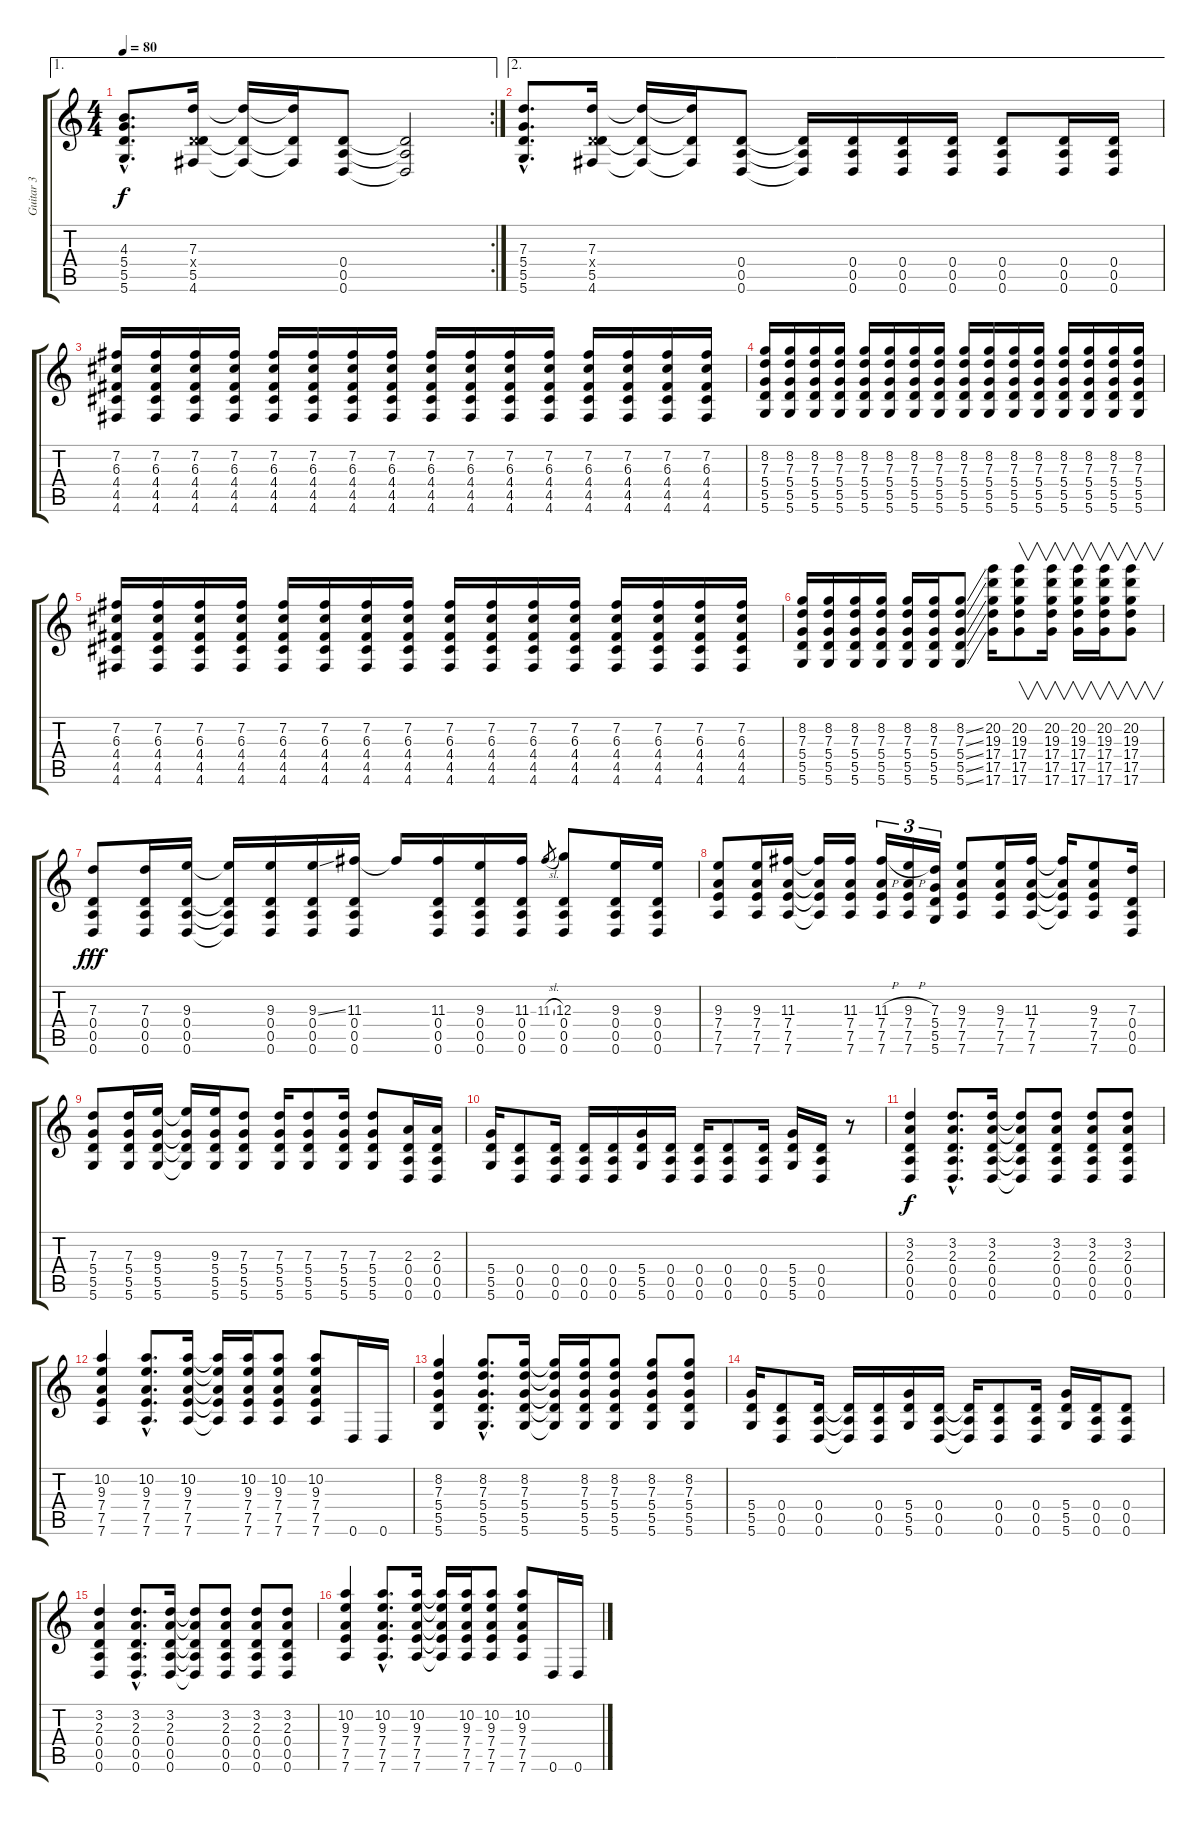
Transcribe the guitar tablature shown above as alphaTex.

\track ("Guitar 3" "Guitar 3") {instrument distortionguitar}
\staff {score tabs}
\tuning (E4 B3 G3 D3 A2 D2) {hide}
\ae 1
\rc 2
\ts (4 4)
\tempo 80
\clef g2
\ks c
(4.3{hac} 5.4{hac} 5.5{hac} 5.6{hac}).8{d dy f} (7.3 0.4{x} 5.5 4.6).16 (7.3{t} 5.5{t} 4.6{t}).16 (7.3{t} 5.5{t} 4.6{t}).16 (0.4 0.5 0.6).8 (0.4{t} 0.5{t} 0.6{t}).2 |
\ae 2
(7.3{hac} 5.4{hac} 5.5{hac} 5.6{hac}).8{d} (7.3 0.4{x} 5.5 4.6).16 (7.3{t} 5.5{t} 4.6{t}).16 (7.3{t} 5.5{t} 4.6{t}).16 (0.4 0.5 0.6).8 (0.4{t} 0.5{t} 0.6{t}).16 (0.4 0.5 0.6).16 (0.4 0.5 0.6).16 (0.4 0.5 0.6).16 (0.4 0.5 0.6).8 (0.4 0.5 0.6).16 (0.4 0.5 0.6).16 |
(7.2 6.3 4.4 4.5 4.6).16 (7.2 6.3 4.4 4.5 4.6).16 (7.2 6.3 4.4 4.5 4.6).16 (7.2 6.3 4.4 4.5 4.6).16 (7.2 6.3 4.4 4.5 4.6).16 (7.2 6.3 4.4 4.5 4.6).16 (7.2 6.3 4.4 4.5 4.6).16 (7.2 6.3 4.4 4.5 4.6).16 (7.2 6.3 4.4 4.5 4.6).16 (7.2 6.3 4.4 4.5 4.6).16 (7.2 6.3 4.4 4.5 4.6).16 (7.2 6.3 4.4 4.5 4.6).16 (7.2 6.3 4.4 4.5 4.6).16 (7.2 6.3 4.4 4.5 4.6).16 (7.2 6.3 4.4 4.5 4.6).16 (7.2 6.3 4.4 4.5 4.6).16 |
(8.2 7.3 5.4 5.5 5.6).16 (8.2 7.3 5.4 5.5 5.6).16 (8.2 7.3 5.4 5.5 5.6).16 (8.2 7.3 5.4 5.5 5.6).16 (8.2 7.3 5.4 5.5 5.6).16 (8.2 7.3 5.4 5.5 5.6).16 (8.2 7.3 5.4 5.5 5.6).16 (8.2 7.3 5.4 5.5 5.6).16 (8.2 7.3 5.4 5.5 5.6).16 (8.2 7.3 5.4 5.5 5.6).16 (8.2 7.3 5.4 5.5 5.6).16 (8.2 7.3 5.4 5.5 5.6).16 (8.2 7.3 5.4 5.5 5.6).16 (8.2 7.3 5.4 5.5 5.6).16 (8.2 7.3 5.4 5.5 5.6).16 (8.2 7.3 5.4 5.5 5.6).16 |
(7.2 6.3 4.4 4.5 4.6).16 (7.2 6.3 4.4 4.5 4.6).16 (7.2 6.3 4.4 4.5 4.6).16 (7.2 6.3 4.4 4.5 4.6).16 (7.2 6.3 4.4 4.5 4.6).16 (7.2 6.3 4.4 4.5 4.6).16 (7.2 6.3 4.4 4.5 4.6).16 (7.2 6.3 4.4 4.5 4.6).16 (7.2 6.3 4.4 4.5 4.6).16 (7.2 6.3 4.4 4.5 4.6).16 (7.2 6.3 4.4 4.5 4.6).16 (7.2 6.3 4.4 4.5 4.6).16 (7.2 6.3 4.4 4.5 4.6).16 (7.2 6.3 4.4 4.5 4.6).16 (7.2 6.3 4.4 4.5 4.6).16 (7.2 6.3 4.4 4.5 4.6).16 |
(8.2 7.3 5.4 5.5 5.6).16 (8.2 7.3 5.4 5.5 5.6).16 (8.2 7.3 5.4 5.5 5.6).16 (8.2 7.3 5.4 5.5 5.6).16 (8.2 7.3 5.4 5.5 5.6).16 (8.2 7.3 5.4 5.5 5.6).16 (8.2{ss} 7.3{ss} 5.4{ss} 5.5{ss} 5.6{ss}).8 (20.2 19.3 17.4 17.5 17.6).16 (20.2 19.3 17.4 17.5 17.6).8{v} (20.2 19.3 17.4 17.5 17.6).16{v} (20.2 19.3 17.4 17.5 17.6).16{v} (20.2 19.3 17.4 17.5 17.6).16{v} (20.2 19.3 17.4 17.5 17.6).8{v} |
(7.3 0.4 0.5 0.6).8{dy fff} (7.3 0.4 0.5 0.6).16 (9.3 0.4 0.5 0.6).16 (9.3{t} 0.4{t} 0.5{t} 0.6{t}).16 (9.3 0.4 0.5 0.6).16 (9.3{ss} 0.4 0.5 0.6).16 (11.3 0.4 0.5 0.6).16 11.3{t}.16 (11.3 0.4 0.5 0.6).16 (9.3 0.4 0.5 0.6).16 (11.3 0.4 0.5 0.6).16 11.3{sl}.8{gr} (12.3 0.4 0.5 0.6).8 (9.3 0.4 0.5 0.6).16 (9.3 0.4 0.5 0.6).16 |
(9.3 7.4 7.5 7.6).8 (9.3 7.4 7.5 7.6).16 (11.3 7.4 7.5 7.6).16 (11.3{t} 7.4{t} 7.5{t} 7.6{t}).16 (11.3 7.4 7.5 7.6).16 (11.3{h} 7.4 7.5 7.6).16{tu (3 2)} (9.3{h} 7.4 7.5 7.6).16{tu (3 2)} (7.3 5.4 5.5 5.6).16{tu (3 2)} (9.3 7.4 7.5 7.6).8 (9.3 7.4 7.5 7.6).16 (11.3 7.4 7.5 7.6).16 (11.3{t} 7.4{t} 7.5{t} 7.6{t}).16 (9.3 7.4 7.5 7.6).8 (7.3 0.4 0.5 0.6).16 |
(7.3 5.4 5.5 5.6).8 (7.3 5.4 5.5 5.6).16 (9.3 5.4 5.5 5.6).16 (9.3{t} 5.4{t} 5.5{t} 5.6{t}).16 (9.3 5.4 5.5 5.6).16 (7.3 5.4 5.5 5.6).8 (7.3 5.4 5.5 5.6).16 (7.3 5.4 5.5 5.6).8 (7.3 5.4 5.5 5.6).16 (7.3 5.4 5.5 5.6).8 (2.3 0.4 0.5 0.6).16 (2.3 0.4 0.5 0.6).16 |
(5.4 5.5 5.6).16 (0.4 0.5 0.6).8 (0.4 0.5 0.6).16 (0.4 0.5 0.6).16 (0.4 0.5 0.6).16 (5.4 5.5 5.6).16 (0.4 0.5 0.6).16 (0.4 0.5 0.6).16 (0.4 0.5 0.6).8 (0.4 0.5 0.6).16 (5.4 5.5 5.6).16 (0.4 0.5 0.6).16 r.8 |
(3.2 2.3 0.4 0.5 0.6).4{dy f} (3.2{hac} 2.3{hac} 0.4{hac} 0.5{hac} 0.6{hac}).8{d} (3.2 2.3 0.4 0.5 0.6).16 (3.2{t} 2.3{t} 0.4{t} 0.5{t} 0.6{t}).8 (3.2 2.3 0.4 0.5 0.6).8 (3.2 2.3 0.4 0.5 0.6).8 (3.2 2.3 0.4 0.5 0.6).8 |
(10.2 9.3 7.4 7.5 7.6).4 (10.2{hac} 9.3{hac} 7.4{hac} 7.5{hac} 7.6{hac}).8{d} (10.2 9.3 7.4 7.5 7.6).16 (10.2{t} 9.3{t} 7.4{t} 7.5{t} 7.6{t}).16 (10.2 9.3 7.4 7.5 7.6).16 (10.2 9.3 7.4 7.5 7.6).8 (10.2 9.3 7.4 7.5 7.6).8 0.6.16 0.6.16 |
(8.2 7.3 5.4 5.5 5.6).4 (8.2{hac} 7.3{hac} 5.4{hac} 5.5{hac} 5.6{hac}).8{d} (8.2 7.3 5.4 5.5 5.6).16 (8.2{t} 7.3{t} 5.4{t} 5.5{t} 5.6{t}).16 (8.2 7.3 5.4 5.5 5.6).16 (8.2 7.3 5.4 5.5 5.6).8 (8.2 7.3 5.4 5.5 5.6).8 (8.2 7.3 5.4 5.5 5.6).8 |
(5.4 5.5 5.6).16 (0.4 0.5 0.6).8 (0.4 0.5 0.6).16 (0.4{t} 0.5{t} 0.6{t}).16 (0.4 0.5 0.6).16 (5.4 5.5 5.6).16 (0.4 0.5 0.6).16 (0.4{t} 0.5{t} 0.6{t}).16 (0.4 0.5 0.6).8 (0.4 0.5 0.6).16 (5.4 5.5 5.6).16 (0.4 0.5 0.6).16 (0.4 0.5 0.6).8 |
(3.2 2.3 0.4 0.5 0.6).4 (3.2{hac} 2.3{hac} 0.4{hac} 0.5{hac} 0.6{hac}).8{d} (3.2 2.3 0.4 0.5 0.6).16 (3.2{t} 2.3{t} 0.4{t} 0.5{t} 0.6{t}).8 (3.2 2.3 0.4 0.5 0.6).8 (3.2 2.3 0.4 0.5 0.6).8 (3.2 2.3 0.4 0.5 0.6).8 |
(10.2 9.3 7.4 7.5 7.6).4 (10.2{hac} 9.3{hac} 7.4{hac} 7.5{hac} 7.6{hac}).8{d} (10.2 9.3 7.4 7.5 7.6).16 (10.2{t} 9.3{t} 7.4{t} 7.5{t} 7.6{t}).16 (10.2 9.3 7.4 7.5 7.6).16 (10.2 9.3 7.4 7.5 7.6).8 (10.2 9.3 7.4 7.5 7.6).8 0.6.16 0.6.16
